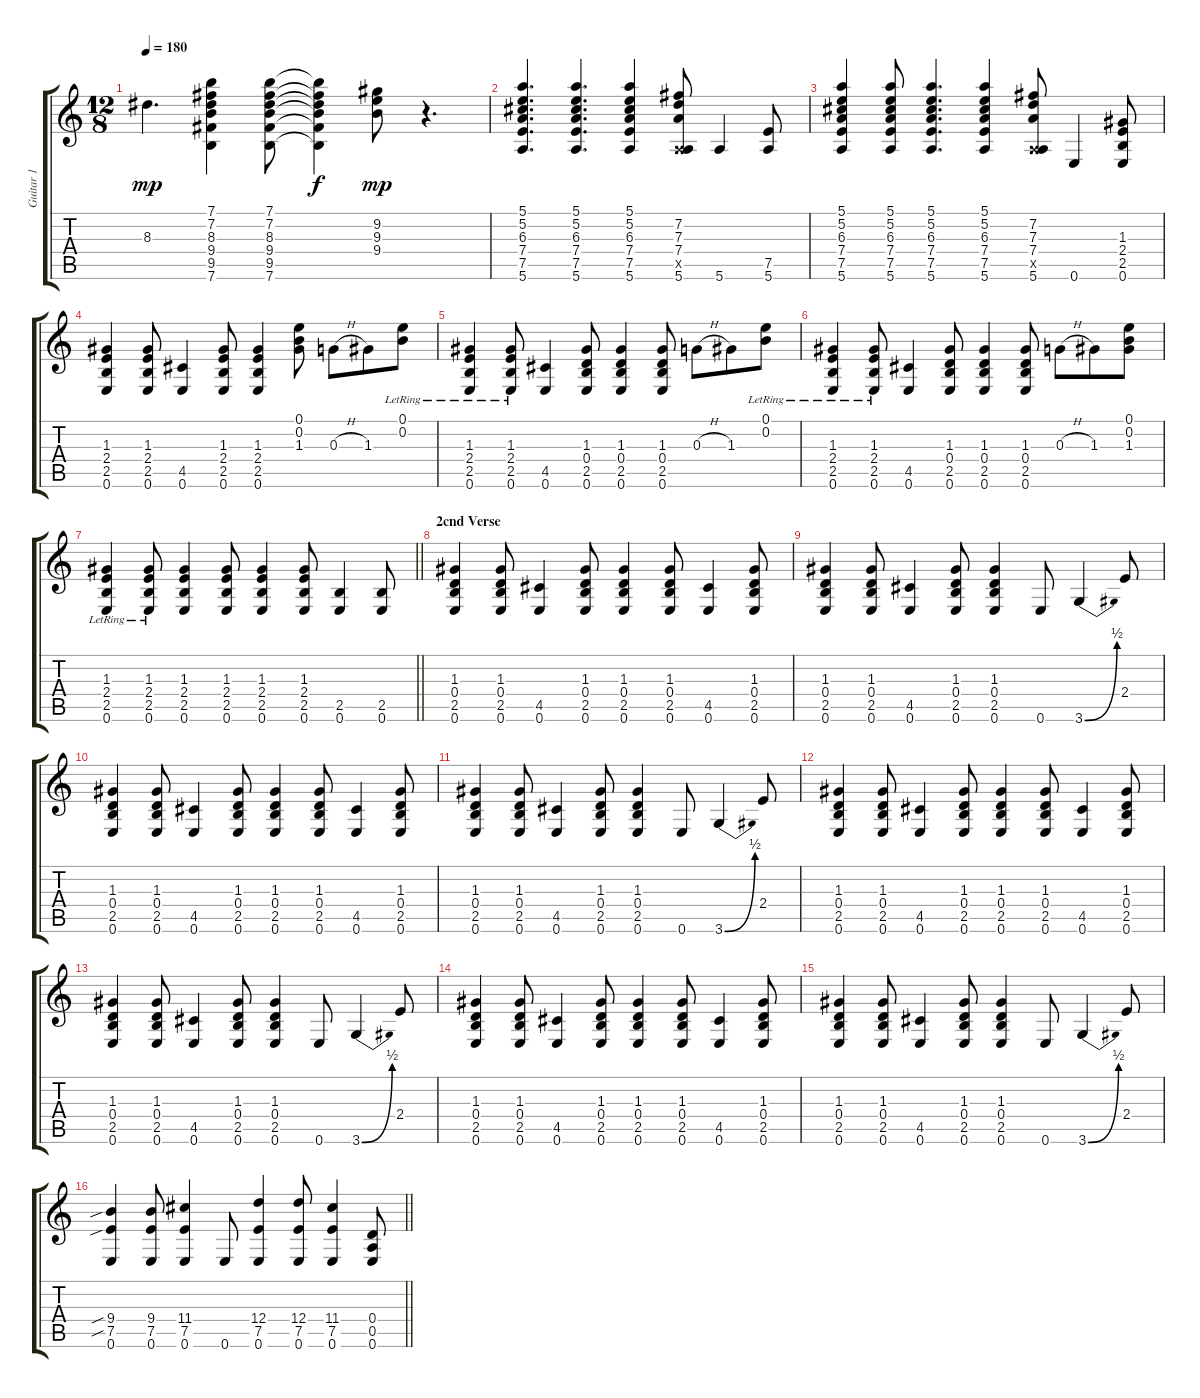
\track ("Guitar 1" "Guitar 1") {instrument acousticguitarsteel}
\staff {score tabs}
\tuning (E4 B3 G3 D3 A2 E2) {hide}
\ts (12 8)
\tempo 180
\clef g2
\ks c
8.3.4{d dy mp} (7.1 7.2 8.3 9.4 9.5 7.6).4 (7.1 7.2 8.3 9.4 9.5 7.6).8 (7.1{t} 7.2{t} 8.3{t} 9.4{t} 9.5{t} 7.6{t}).4{dy f} (9.2 9.3 9.4).8{dy mp} r.4{d} |
(5.1 5.2 6.3 7.4 7.5 5.6).4{d} (5.1 5.2 6.3 7.4 7.5 5.6).4{d} (5.1 5.2 6.3 7.4 7.5 5.6).4 (7.2 7.3 7.4 0.5{x} 5.6).8 5.6.4 (7.5 5.6).8 |
(5.1 5.2 6.3 7.4 7.5 5.6).4 (5.1 5.2 6.3 7.4 7.5 5.6).8 (5.1 5.2 6.3 7.4 7.5 5.6).4{d} (5.1 5.2 6.3 7.4 7.5 5.6).4 (7.2 7.3 7.4 0.5{x} 5.6).8 0.6.4 (1.3 2.4 2.5 0.6).8 |
(1.3 2.4 2.5 0.6).4 (1.3 2.4 2.5 0.6).8 (4.5 0.6).4 (1.3 2.4 2.5 0.6).8 (1.3 2.4 2.5 0.6).4 (0.1 0.2 1.3).8 0.3{h}.8 1.3.8 (0.1{lr} 0.2{lr}).8 |
(1.3{lr} 2.4{lr} 2.5{lr} 0.6{lr}).4 (1.3{lr} 2.4{lr} 2.5{lr} 0.6{lr}).8 (4.5 0.6).4 (1.3 0.4 2.5 0.6).8 (1.3 0.4 2.5 0.6).4 (1.3 0.4 2.5 0.6).8 0.3{h}.8 1.3.8 (0.1{lr} 0.2{lr}).8 |
(1.3{lr} 2.4{lr} 2.5{lr} 0.6{lr}).4 (1.3{lr} 2.4{lr} 2.5{lr} 0.6{lr}).8 (4.5 0.6).4 (1.3 0.4 2.5 0.6).8 (1.3 0.4 2.5 0.6).4 (1.3 0.4 2.5 0.6).8 0.3{h}.8 1.3.8 (0.1 0.2 1.3).8 |
\barLineRight lightlight
(1.3{lr} 2.4{lr} 2.5{lr} 0.6{lr}).4 (1.3{lr} 2.4{lr} 2.5{lr} 0.6{lr}).8 (1.3 2.4 2.5 0.6).4 (1.3 2.4 2.5 0.6).8 (1.3 2.4 2.5 0.6).4 (1.3 2.4 2.5 0.6).8 (2.5 0.6).4 (2.5 0.6).8 |
\section ("" "2cnd Verse")
(1.3 0.4 2.5 0.6).4 (1.3 0.4 2.5 0.6).8 (4.5 0.6).4 (1.3 0.4 2.5 0.6).8 (1.3 0.4 2.5 0.6).4 (1.3 0.4 2.5 0.6).8 (4.5 0.6).4 (1.3 0.4 2.5 0.6).8 |
(1.3 0.4 2.5 0.6).4 (1.3 0.4 2.5 0.6).8 (4.5 0.6).4 (1.3 0.4 2.5 0.6).8 (1.3 0.4 2.5 0.6).4 0.6.8 3.6{be (bend 0 0 60 2)}.4 2.4.8 |
(1.3 0.4 2.5 0.6).4 (1.3 0.4 2.5 0.6).8 (4.5 0.6).4 (1.3 0.4 2.5 0.6).8 (1.3 0.4 2.5 0.6).4 (1.3 0.4 2.5 0.6).8 (4.5 0.6).4 (1.3 0.4 2.5 0.6).8 |
(1.3 0.4 2.5 0.6).4 (1.3 0.4 2.5 0.6).8 (4.5 0.6).4 (1.3 0.4 2.5 0.6).8 (1.3 0.4 2.5 0.6).4 0.6.8 3.6{be (bend 0 0 60 2)}.4 2.4.8 |
(1.3 0.4 2.5 0.6).4 (1.3 0.4 2.5 0.6).8 (4.5 0.6).4 (1.3 0.4 2.5 0.6).8 (1.3 0.4 2.5 0.6).4 (1.3 0.4 2.5 0.6).8 (4.5 0.6).4 (1.3 0.4 2.5 0.6).8 |
(1.3 0.4 2.5 0.6).4 (1.3 0.4 2.5 0.6).8 (4.5 0.6).4 (1.3 0.4 2.5 0.6).8 (1.3 0.4 2.5 0.6).4 0.6.8 3.6{be (bend 0 0 60 2)}.4 2.4.8 |
(1.3 0.4 2.5 0.6).4 (1.3 0.4 2.5 0.6).8 (4.5 0.6).4 (1.3 0.4 2.5 0.6).8 (1.3 0.4 2.5 0.6).4 (1.3 0.4 2.5 0.6).8 (4.5 0.6).4 (1.3 0.4 2.5 0.6).8 |
(1.3 0.4 2.5 0.6).4 (1.3 0.4 2.5 0.6).8 (4.5 0.6).4 (1.3 0.4 2.5 0.6).8 (1.3 0.4 2.5 0.6).4 0.6.8 3.6{be (bend 0 0 60 2)}.4 2.4.8 |
\barLineRight lightlight
(9.4{sib} 7.5{sib} 0.6).4 (9.4 7.5 0.6).8 (11.4 7.5 0.6).4 0.6.8 (12.4 7.5 0.6).4 (12.4 7.5 0.6).8 (11.4 7.5 0.6).4 (0.4 0.5 0.6).8
